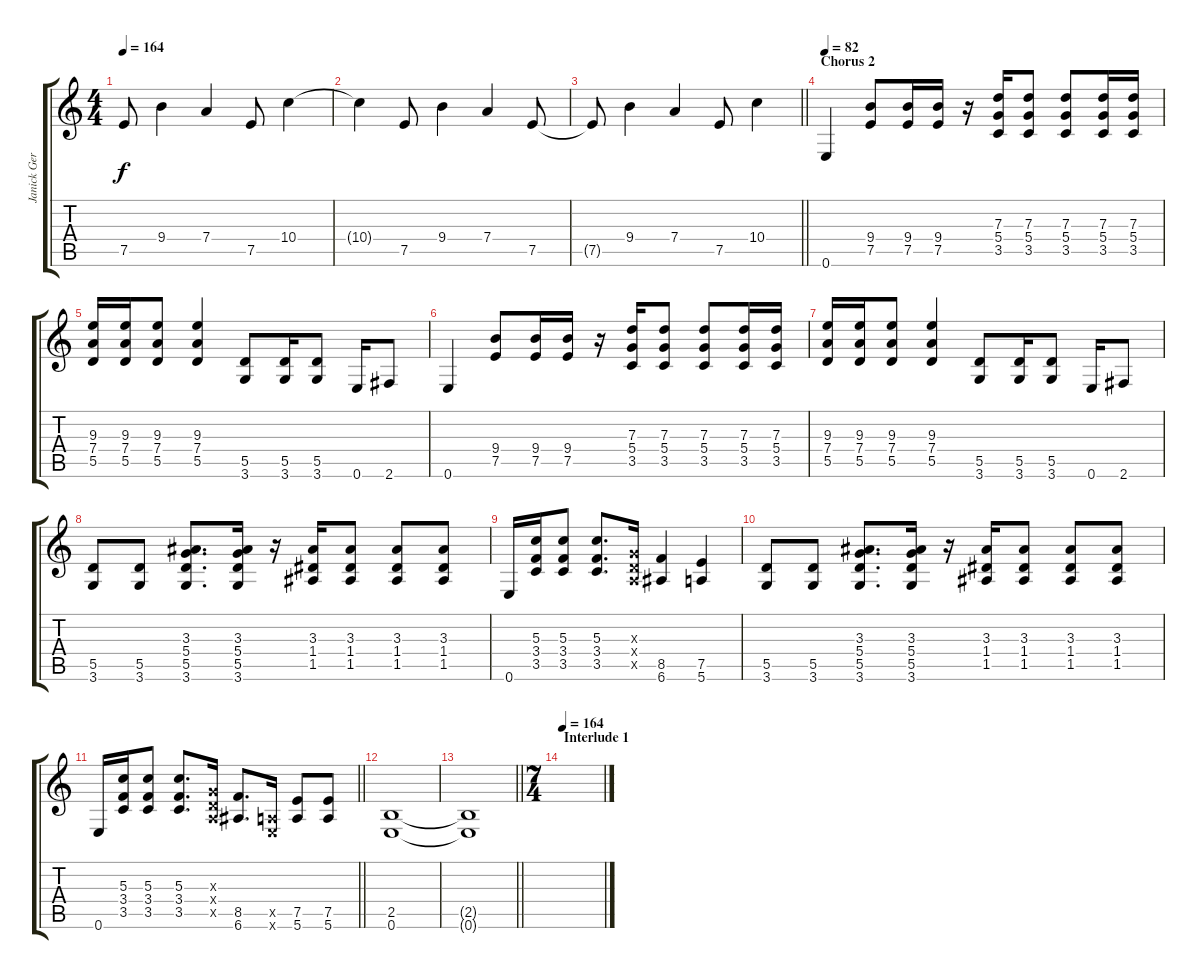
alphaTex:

\track ("Janick Gers" "Janick Ger") {instrument distortionguitar}
\staff {score tabs}
\tuning (E4 B3 G3 D3 A2 E2) {hide}
\ts (4 4)
\tempo 164
\clef g2
\ks c
7.5{t}.8{dy f} 9.4.4 7.4.4 7.5.8 10.4.4 |
10.4{t}.4 7.5.8 9.4.4 7.4.4 7.5.8 |
\barLineRight lightlight
7.5{t}.8 9.4.4 7.4.4 7.5.8 10.4.4 |
\section ("" "Chorus 2")
\tempo 82
0.6.4 (9.4 7.5).8 (9.4 7.5).16 (9.4 7.5).16 r.16 (7.3 5.4 3.5).16 (7.3 5.4 3.5).8 (7.3 5.4 3.5).8 (7.3 5.4 3.5).16 (7.3 5.4 3.5).16 |
(9.3 7.4 5.5).16 (9.3 7.4 5.5).16 (9.3 7.4 5.5).8 (9.3 7.4 5.5).4 (5.5 3.6).8 (5.5 3.6).16 (5.5 3.6).8 0.6.16 2.6.8 |
0.6.4 (9.4 7.5).8 (9.4 7.5).16 (9.4 7.5).16 r.16 (7.3 5.4 3.5).16 (7.3 5.4 3.5).8 (7.3 5.4 3.5).8 (7.3 5.4 3.5).16 (7.3 5.4 3.5).16 |
(9.3 7.4 5.5).16 (9.3 7.4 5.5).16 (9.3 7.4 5.5).8 (9.3 7.4 5.5).4 (5.5 3.6).8 (5.5 3.6).16 (5.5 3.6).8 0.6.16 2.6.8 |
(5.5 3.6).8 (5.5 3.6).8 (3.3 5.4 5.5 3.6).8{d} (3.3 5.4 5.5 3.6).16 r.16 (3.3 1.4 1.5).16 (3.3 1.4 1.5).8 (3.3 1.4 1.5).8 (3.3 1.4 1.5).8 |
0.6.16 (5.3 3.4 3.5).16 (5.3 3.4 3.5).8 (5.3 3.4 3.5).8{d} (0.3{x} 0.4{x} 0.5{x}).16 (8.5 6.6).4 (7.5 5.6).4 |
(5.5 3.6).8 (5.5 3.6).8 (3.3 5.4 5.5 3.6).8{d} (3.3 5.4 5.5 3.6).16 r.16 (3.3 1.4 1.5).16 (3.3 1.4 1.5).8 (3.3 1.4 1.5).8 (3.3 1.4 1.5).8 |
\barLineRight lightlight
0.6.16 (5.3 3.4 3.5).16 (5.3 3.4 3.5).8 (5.3 3.4 3.5).8{d} (0.3{x} 0.4{x} 0.5{x}).16 (8.5 6.6).8{d} (0.5{x} 0.6{x}).16 (7.5 5.6).8 (7.5 5.6).8 |
(2.5 0.6).1 |
\barLineRight lightlight
(2.5{t} 0.6{t}).1 |
\ts (7 4)
\section ("" "Interlude 1")
\tempo 164
